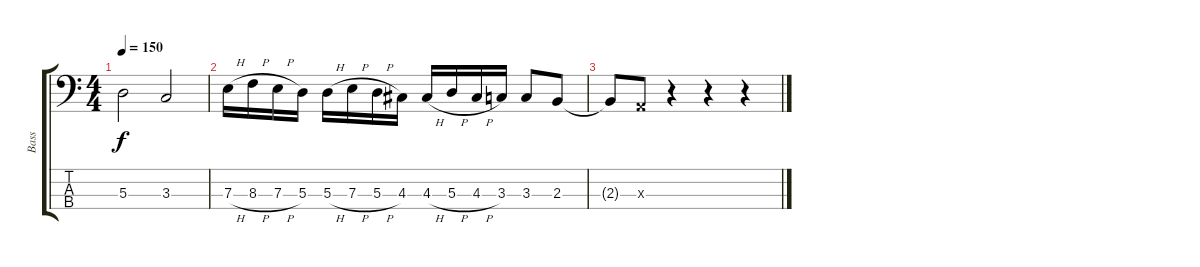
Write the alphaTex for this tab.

\track ("Bass" "Bass") {instrument electricbasspick}
\staff {score tabs}
\tuning (G2 D2 A1 E1) {hide}
\ts (4 4)
\tempo 150
\clef f4
\ks c
5.3{t}.2{dy f} 3.3.2 |
7.3{h}.16 8.3{h}.16 7.3{h}.16 5.3.16 5.3{h}.16 7.3{h}.16 5.3{h}.16 4.3.16 4.3{h}.16 5.3{h}.16 4.3{h}.16 3.3.16 3.3.8 2.3.8 |
2.3{t}.8 0.3{x}.8 r.4 r.4 r.4
